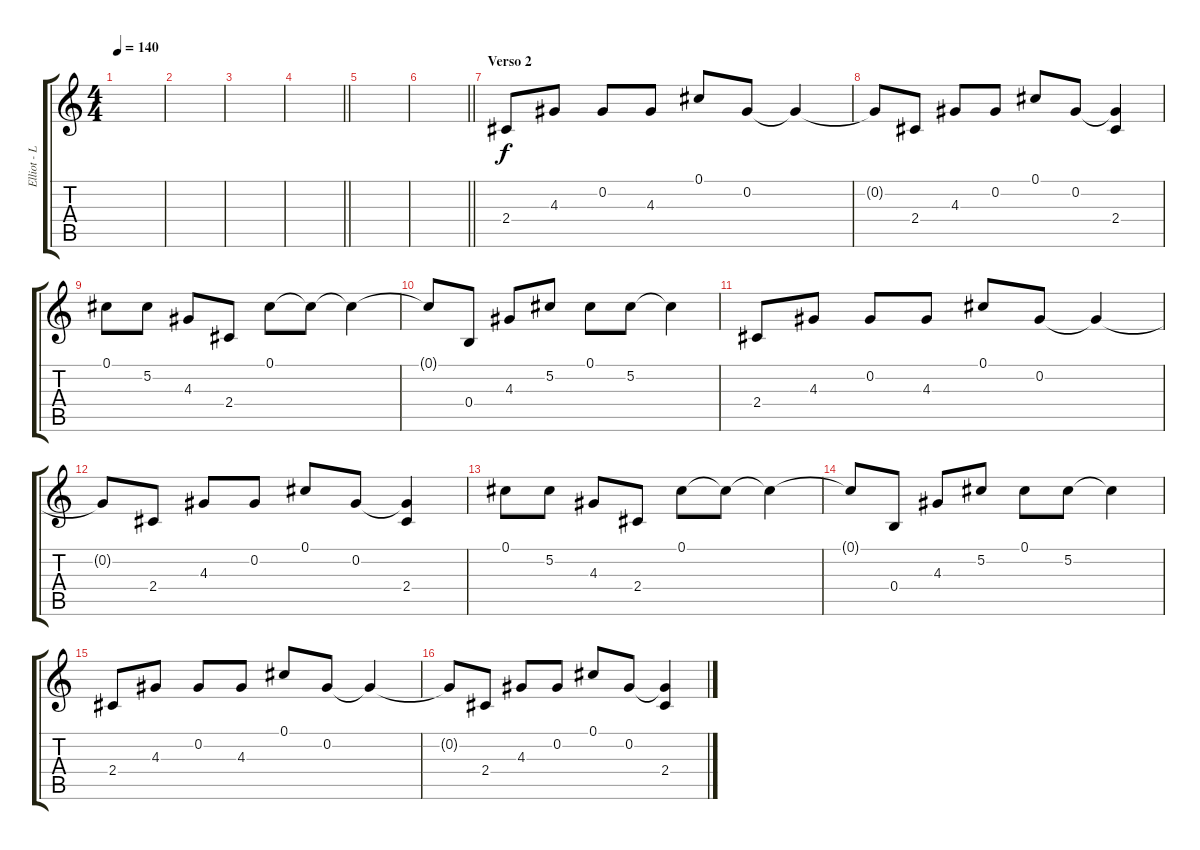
\track ("Elliot - Limpa" "Elliot - L") {instrument electricguitarclean}
\staff {score tabs}
\tuning (Db4 Ab3 E3 B2 Gb2 B1) {hide}
\ts (4 4)
\tempo 140
\clef g2
\ks c
|
|
|
\barLineRight lightlight
|
\section ("" "")
|
\barLineRight lightlight
|
\section ("" "Verso 2")
2.4.8 4.3.8 0.2.8 4.3.8 0.1.8 0.2.8 0.2{t}.4 |
0.2{t}.8 2.4.8 4.3.8 0.2.8 0.1.8 0.2.8 (0.2{t} 2.4).4 |
0.1.8 5.2.8 4.3.8 2.4.8 0.1.8 0.1{t}.8 0.1{t}.4 |
0.1{t}.8 0.4.8 4.3.8 5.2.8 0.1.8 5.2.8 5.2{t}.4 |
2.4.8 4.3.8 0.2.8 4.3.8 0.1.8 0.2.8 0.2{t}.4 |
0.2{t}.8 2.4.8 4.3.8 0.2.8 0.1.8 0.2.8 (0.2{t} 2.4).4 |
0.1.8 5.2.8 4.3.8 2.4.8 0.1.8 0.1{t}.8 0.1{t}.4 |
0.1{t}.8 0.4.8 4.3.8 5.2.8 0.1.8 5.2.8 5.2{t}.4 |
2.4.8 4.3.8 0.2.8 4.3.8 0.1.8 0.2.8 0.2{t}.4 |
0.2{t}.8 2.4.8 4.3.8 0.2.8 0.1.8 0.2.8 (0.2{t} 2.4).4
